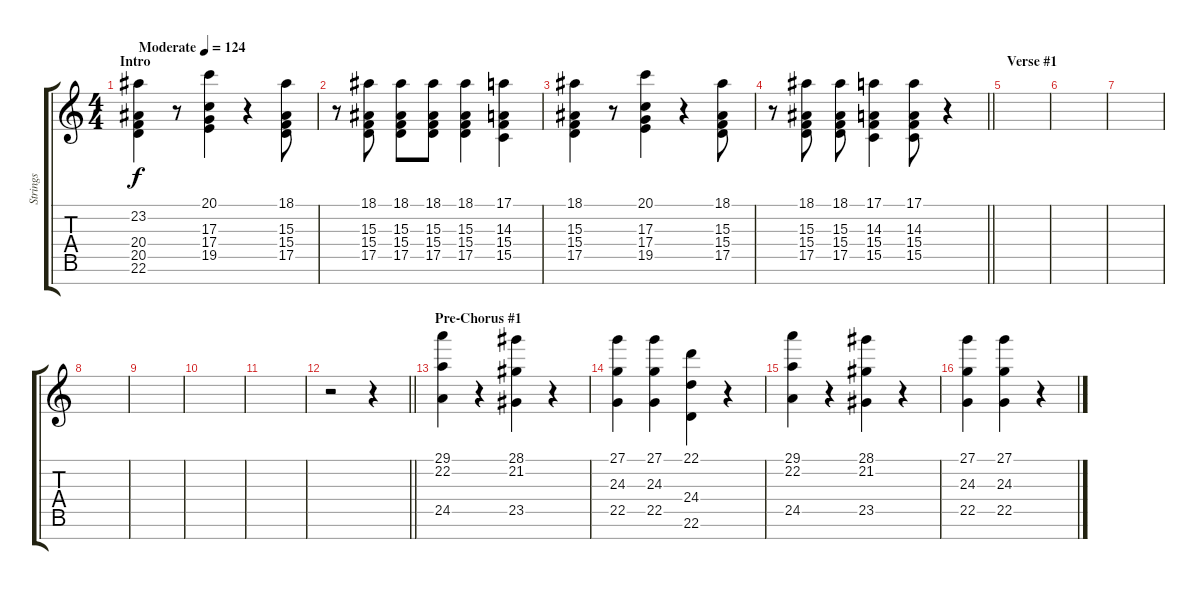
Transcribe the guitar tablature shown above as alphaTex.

\track ("Strings" "Strings") {instrument tremolostrings}
\staff {score tabs}
\tuning (E4 B3 G3 D3 A2 E2 B1) {hide}
\ts (4 4)
\section ("" "Intro")
\tempo (124 "Moderate")
\clef g2
\ks c
(23.2 20.4 20.5 22.6).4{dy f instrument tremolostrings} r.8 (20.1 17.3 17.4 19.5).4 r.4 (18.1 15.3 15.4 17.5).8 |
r.8 (18.1 15.3 15.4 17.5).8 (18.1 15.3 15.4 17.5).8 (18.1 15.3 15.4 17.5).8 (18.1 15.3 15.4 17.5).4 (17.1 14.3 15.4 15.5).4 |
(18.1 15.3 15.4 17.5).4 r.8 (20.1 17.3 17.4 19.5).4 r.4 (18.1 15.3 15.4 17.5).8 |
\barLineRight lightlight
r.8 (18.1 15.3 15.4 17.5).8 (18.1 15.3 15.4 17.5).8 (17.1 14.3 15.4 15.5).4 (17.1 14.3 15.4 15.5).8 r.4 |
\section ("" "Verse #1")
|
|
|
|
|
|
|
\barLineRight lightlight
r.2 r.4 |
\section ("" "Pre-Chorus #1")
(29.1 22.2 24.5).4 r.4 (28.1 21.2 23.5).4 r.4 |
(27.1 24.3 22.5).4 (27.1 24.3 22.5).4 (22.1 24.4 22.6).4 r.4 |
(29.1 22.2 24.5).4 r.4 (28.1 21.2 23.5).4 r.4 |
(27.1 24.3 22.5).4 (27.1 24.3 22.5).4 r.4
